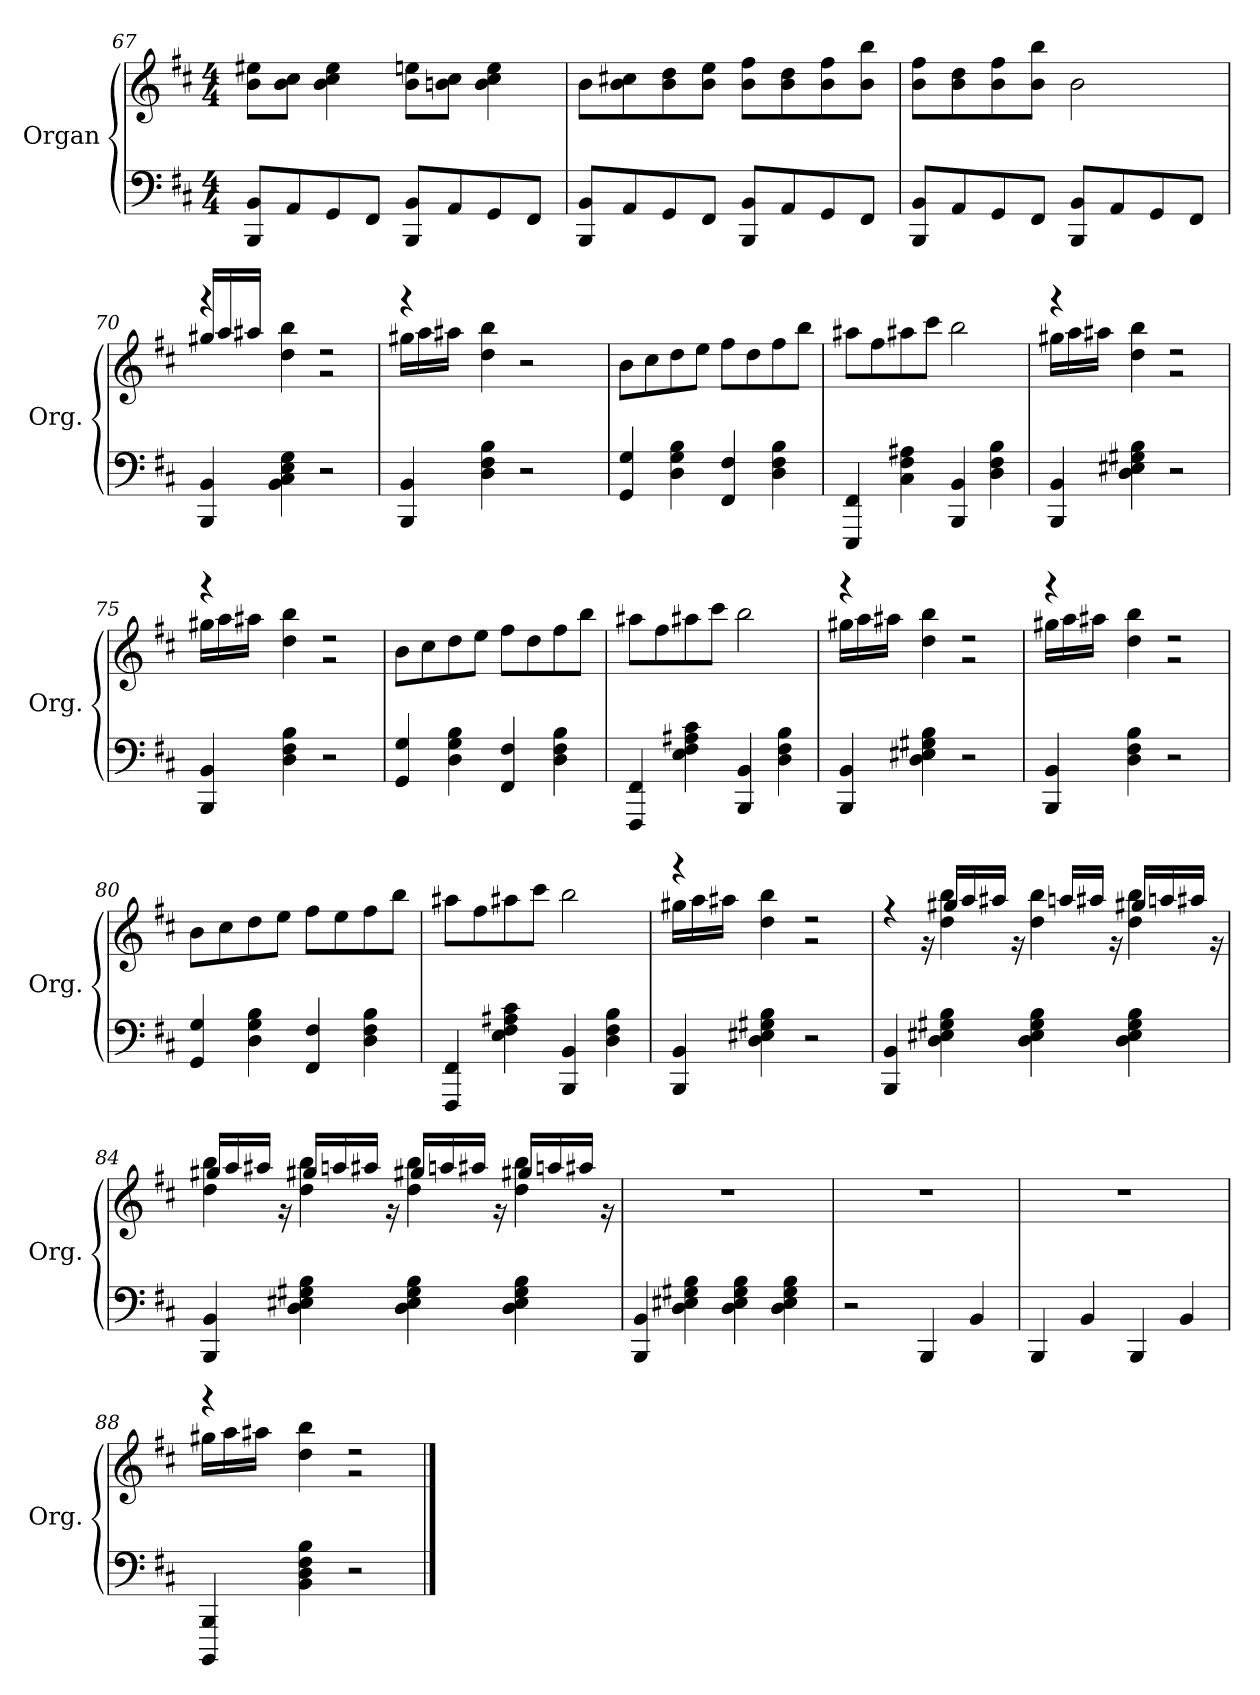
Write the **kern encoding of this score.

**kern	**kern
*part1	*part1
*staff2	*staff1
*I"Organ	*
*I'Org.	*
*clefF4	*clefG2
*k[f#c#]	*k[f#c#]
*M4/4	*M4/4
=67	=67
8BBB/ 8BB/L	8b\ 8ee#X\L
8AA/	8b\ 8cc#\J
8GG/	4b\ 4cc#\ 4ee#\
8FF#/J	.
8BBB/ 8BB/L	8b\ 8een\L
8AA/	8bn\ 8cc#\J
8GG/	4b\ 4cc#\ 4ee\
8FF#/J	.
=68	=68
8BBB/ 8BB/L	8b\L
8AA/	8b\ 8cc#X\
8GG/	8b\ 8dd\
8FF#/J	8b\ 8ee\J
8BBB/ 8BB/L	8b\ 8ff#\L
8AA/	8b\ 8dd\
8GG/	8b\ 8ff#\
8FF#/J	8b\ 8bb\J
=69	=69
8BBB/ 8BB/L	8b\ 8ff#\L
8AA/	8b\ 8dd\
8GG/	8b\ 8ff#\
8FF#/J	8b\ 8bb\J
8BBB/ 8BB/L	2b\
8AA/	.
8GG/	.
8FF#/J	.
!!LO:LB:g=z
=70	=70
*	*^
4BBB/ 4BB/	4r	16gg#X/LL
.	.	16aa/
.	.	16aa#X/JJ
.	.	16ryy
*	*v	*v
4BB\ 4C#\ 4E\ 4G\	4dd\ 4bb\
*	*^
2r	2r	2r
=71	=71	=71
4BBB/ 4BB/	4r	16gg#X\LL
.	.	16aa\
.	.	16aa#X\JJ
.	.	2ryy
4D\ 4F#\ 4B\	4dd\ 4bb\	.
2r	2r	.
.	.	4ryy
.	.	16ryy
*	*v	*v
=72	=72
4GG/ 4G/	8b\L
.	8cc#\
4D\ 4G\ 4B\	8dd\
.	8ee\J
4FF#/ 4F#/	8ff#\L
.	8dd\
4D\ 4F#\ 4B\	8ff#\
.	8bb\J
=73	=73
4EEE/ 4FF#/	8aa#X\L
.	8ff#\
4C#\ 4F#\ 4A#X\	8aa#X\
.	8ccc#\J
4BBB/ 4BB/	2bb\
4D\ 4F#\ 4B\	.
=74	=74
*	*^
4BBB/ 4BB/	4r	16gg#X\LL
.	.	16aa\
.	.	16aa#X\JJ
.	.	16ryy
*	*v	*v
4D\ 4E#X\ 4G#X\ 4B\	4dd\ 4bb\
*	*^
2r	2r	2r
!!LO:LB:g=z	!!
=75	=75	=75
4BBB/ 4BB/	4r	16gg#X\LL
.	.	16aa\
.	.	16aa#X\JJ
.	.	16ryy
*	*v	*v
4D\ 4F#\ 4B\	4dd\ 4bb\
*	*^
2r	2r	2r
*	*v	*v
=76	=76
4GG/ 4G/	8b\L
.	8cc#\
4D\ 4G\ 4B\	8dd\
.	8ee\J
4FF#/ 4F#/	8ff#\L
.	8dd\
4D\ 4F#\ 4B\	8ff#\
.	8bb\J
=77	=77
4FFF#/ 4FF#/	8aa#X\L
.	8ff#\
4E\ 4F#\ 4A#X\ 4c#\	8aa#X\
.	8ccc#\J
4BBB/ 4BB/	2bb\
4D\ 4F#\ 4B\	.
=78	=78
*	*^
4BBB/ 4BB/	4r	16gg#X\LL
.	.	16aa\
.	.	16aa#X\JJ
.	.	16ryy
*	*v	*v
4D\ 4E#X\ 4G#X\ 4B\	4dd\ 4bb\
*	*^
2r	2r	2r
=79	=79	=79
4BBB/ 4BB/	4r	16gg#X\LL
.	.	16aa\
.	.	16aa#X\JJ
.	.	16ryy
*	*v	*v
4D\ 4F#\ 4B\	4dd\ 4bb\
*	*^
2r	2r	2r
*	*v	*v
!!LO:LB:g=z
=80	=80
4GG/ 4G/	8b\L
.	8cc#\
4D\ 4G\ 4B\	8dd\
.	8ee\J
4FF#/ 4F#/	8ff#\L
.	8ee\
4D\ 4F#\ 4B\	8ff#\
.	8bb\J
=81	=81
4FFF#/ 4FF#/	8aa#X\L
.	8ff#\
4E\ 4F#\ 4A#X\ 4c#\	8aa#X\
.	8ccc#\J
4BBB/ 4BB/	2bb\
4D\ 4F#\ 4B\	.
=82	=82
*	*^
4BBB/ 4BB/	4r	16gg#X\LL
.	.	16aa\
.	.	16aa#X\JJ
.	.	16ryy
*	*v	*v
4D\ 4E#X\ 4G#X\ 4B\	4dd\ 4bb\
*	*^
2r	2r	2r
!!LO:PB:g=z	!!
=83	=83	=83
4BBB/ 4BB/	4r	8.ryy
.	.	16r
4D\ 4E#X\ 4G#X\ 4B\	4dd\ 4bb\	16gg#X/LL
.	.	16aa/
.	.	16aa#X/JJ
.	.	16r
4D\ 4E#\ 4G#\ 4B\	4dd\ 4bb\	16ryy
.	.	16aan/LL
.	.	16aa#X/JJ
.	.	16r
4D\ 4E#\ 4G#\ 4B\	4dd\ 4bb\	16gg#X/LL
.	.	16aan/
.	.	16aa#X/JJ
.	.	16r
!!LO:LB:g=z	!!
=84	=84	=84
4BBB/ 4BB/	4dd\ 4bb\	16gg#X/LL
.	.	16aa/
.	.	16aa#X/JJ
.	.	16r
4D\ 4E#X\ 4G#X\ 4B\	4dd\ 4bb\	16gg#X/LL
.	.	16aan/
.	.	16aa#X/JJ
.	.	16r
4D\ 4E#\ 4G#\ 4B\	4dd\ 4bb\	16gg#X/LL
.	.	16aan/
.	.	16aa#X/JJ
.	.	16r
4D\ 4E#\ 4G#\ 4B\	4dd\ 4bb\	16gg#X/LL
.	.	16aan/
.	.	16aa#X/JJ
.	.	16r
*	*v	*v
=85	=85
4BBB/ 4BB/	1r
4D\ 4E#X\ 4G#X\ 4B\	.
4D\ 4E#\ 4G#\ 4B\	.
4D\ 4E#\ 4G#\ 4B\	.
=86	=86
2r	1r
4BBB/	.
4BB/	.
=87	=87
4BBB/	1r
4BB/	.
4BBB/	.
4BB/	.
!!LO:LB:g=z
=88	=88
*	*^
4BBBB/ 4BBB/	4r	16gg#X\LL
.	.	16aa\
.	.	16aa#X\JJ
.	.	16ryy
*	*v	*v
4BB\ 4D\ 4F#\ 4B\	4dd\ 4bb\
*	*^
2r	2r	2r
*	*v	*v
==	==
*-	*-
